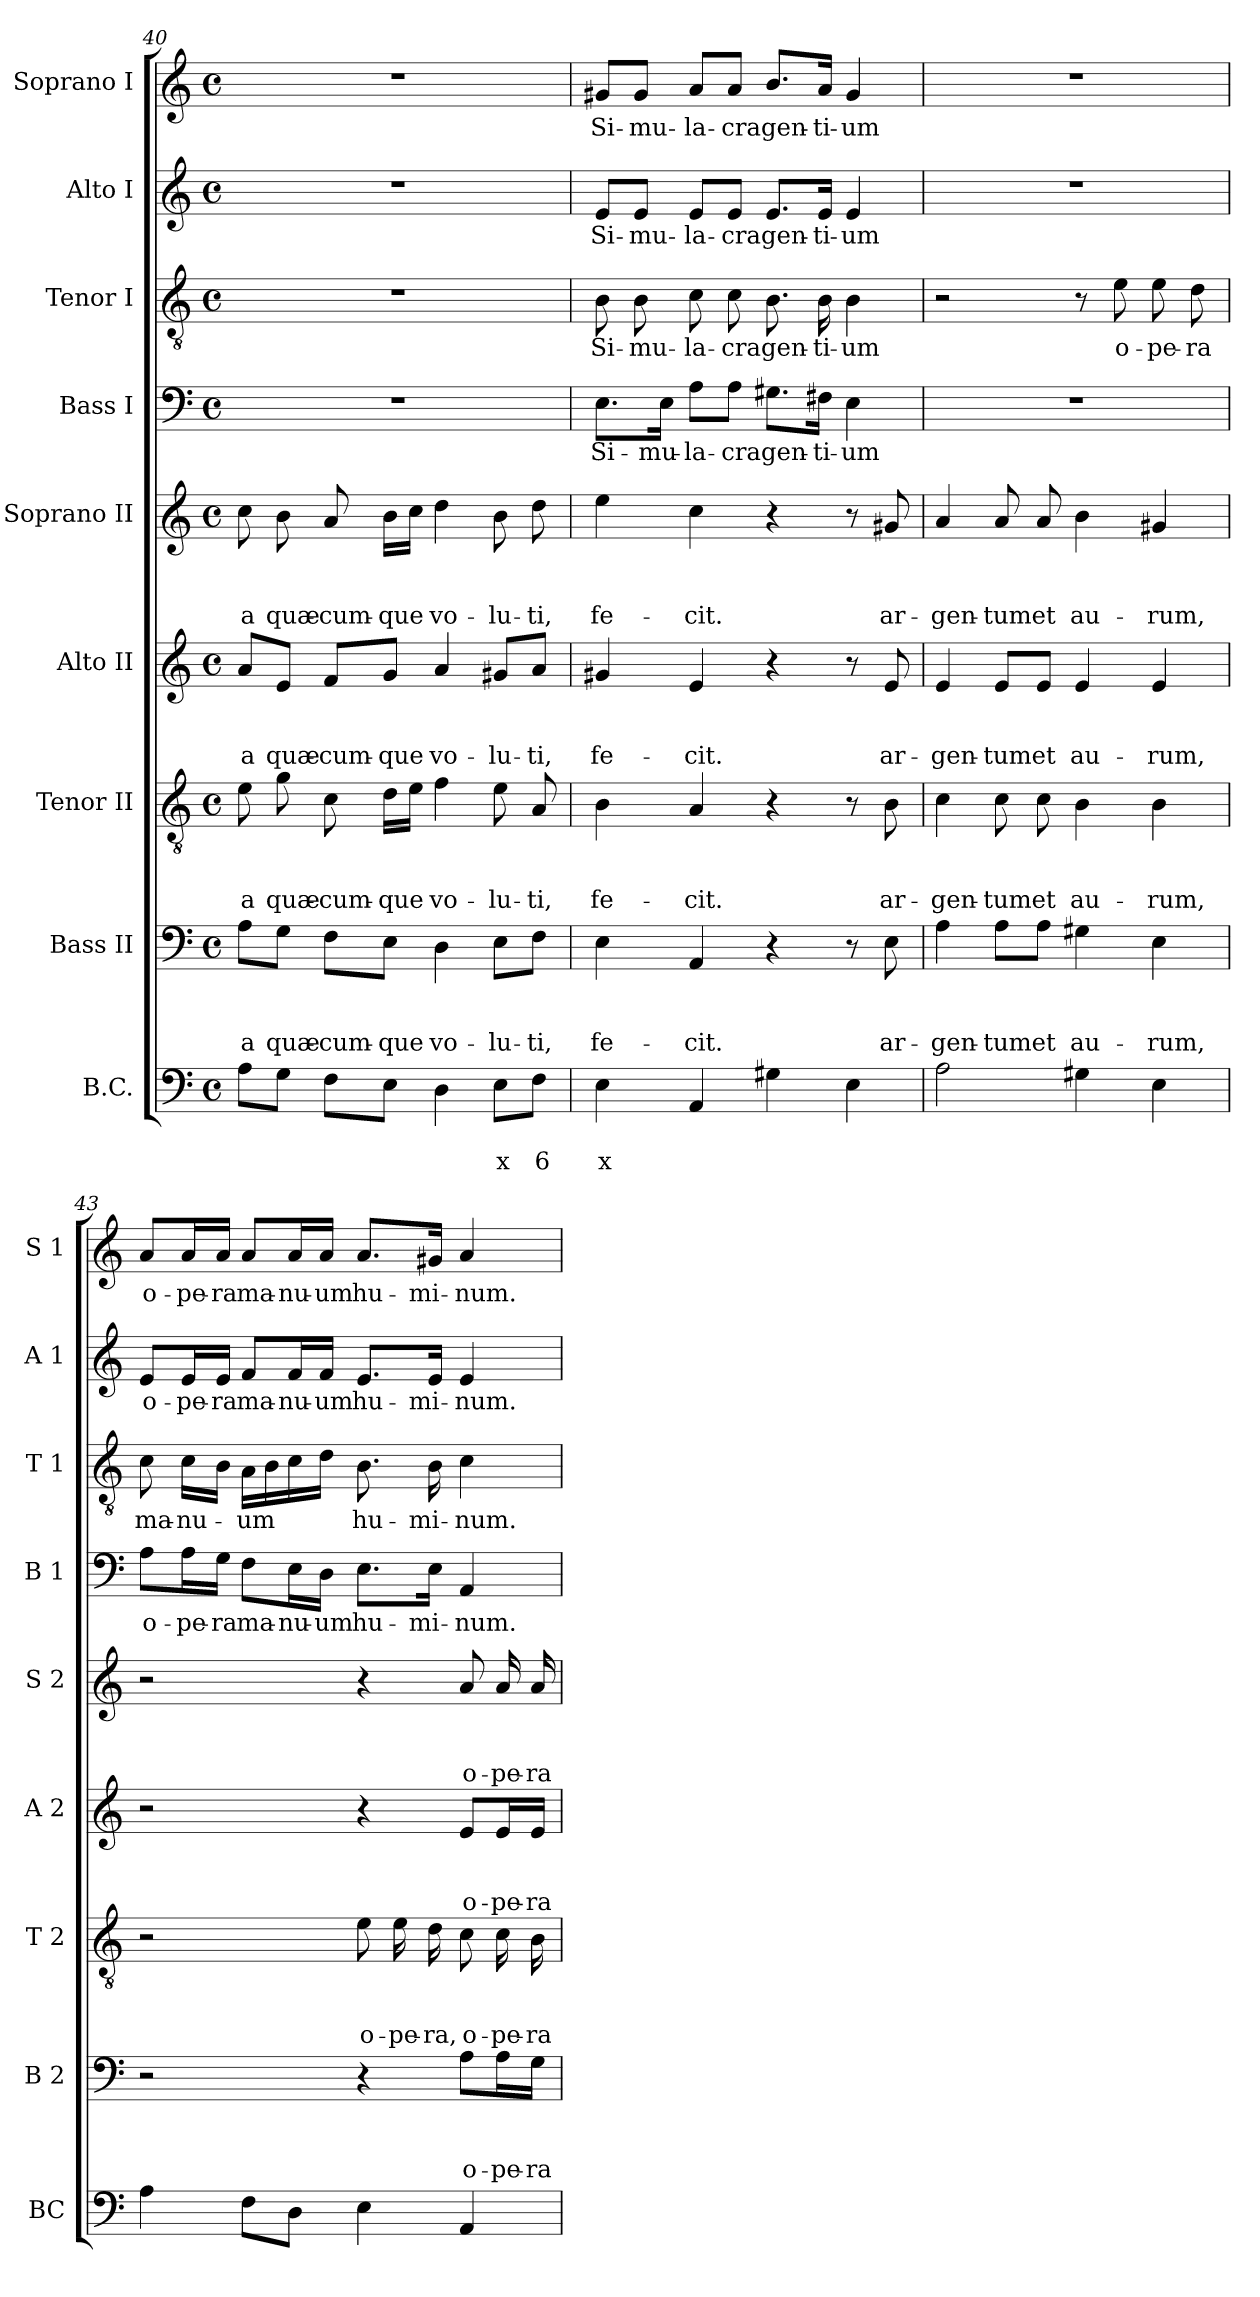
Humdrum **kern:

**kern	**text	**text	**kern	**text	**text	**text	**kern	**text	**text	**text	**kern	**text	**text	**text	**kern	**text	**text	**text	**kern	**text	**kern	**text	**kern	**text	**kern	**text
*part9	*part9	*part9	*part8	*part8	*part8	*part8	*part7	*part7	*part7	*part7	*part6	*part6	*part6	*part6	*part5	*part5	*part5	*part5	*part4	*part4	*part3	*part3	*part2	*part2	*part1	*part1
*staff9	*staff9	*staff9	*staff8	*staff8	*staff8	*staff8	*staff7	*staff7	*staff7	*staff7	*staff6	*staff6	*staff6	*staff6	*staff5	*staff5	*staff5	*staff5	*staff4	*staff4	*staff3	*staff3	*staff2	*staff2	*staff1	*staff1
*I"B.C.	*	*	*I"Bass II	*	*	*	*I"Tenor II	*	*	*	*I"Alto II	*	*	*	*I"Soprano II	*	*	*	*I"Bass I	*	*I"Tenor I	*	*I"Alto I	*	*I"Soprano I	*
*I'BC	*	*	*I'B 2	*	*	*	*I'T 2	*	*	*	*I'A 2	*	*	*	*I'S 2	*	*	*	*I'B 1	*	*I'T 1	*	*I'A 1	*	*I'S 1	*
*clefF4	*	*	*clefF4	*	*	*	*clefGv2	*	*	*	*clefG2	*	*	*	*clefG2	*	*	*	*clefF4	*	*clefGv2	*	*clefG2	*	*clefG2	*
*k[]	*	*	*k[]	*	*	*	*k[]	*	*	*	*k[]	*	*	*	*k[]	*	*	*	*k[]	*	*k[]	*	*k[]	*	*k[]	*
*C:	*	*	*C:	*	*	*	*C:	*	*	*	*C:	*	*	*	*C:	*	*	*	*C:	*	*C:	*	*C:	*	*C:	*
*M4/4	*	*	*M4/4	*	*	*	*M4/4	*	*	*	*M4/4	*	*	*	*M4/4	*	*	*	*M4/4	*	*M4/4	*	*M4/4	*	*M4/4	*
*met(c)	*	*	*met(c)	*	*	*	*met(c)	*	*	*	*met(c)	*	*	*	*met(c)	*	*	*	*met(c)	*	*met(c)	*	*met(c)	*	*met(c)	*
=40	=40	=40	=40	=40	=40	=40	=40	=40	=40	=40	=40	=40	=40	=40	=40	=40	=40	=40	=40	=40	=40	=40	=40	=40	=40	=40
!	!	!	!	!	!	!LO:LY:b	!	!	!	!LO:LY:b	!	!	!	!LO:LY:b	!	!	!	!LO:LY:b	!	!	!	!	!	!	!	!
8A\L	.	.	8A\L	.	.	-a	8e\	.	.	-a	8a/L	.	.	-a	8cc\	.	.	-a	1r	.	1r	.	1r	.	1r	.
!	!	!	!	!	!	!LO:LY:b	!	!	!	!LO:LY:b	!	!	!	!LO:LY:b	!	!	!	!LO:LY:b	!	!	!	!	!	!	!	!
8G\J	.	.	8G\J	.	.	quæ-	8g\	.	.	quæ-	8e/J	.	.	quæ-	8b\	.	.	quæ-	.	.	.	.	.	.	.	.
!	!	!	!	!	!	!LO:LY:b	!	!	!	!LO:LY:b	!	!	!	!LO:LY:b	!	!	!	!LO:LY:b	!	!	!	!	!	!	!	!
8F\L	.	.	8F\L	.	.	-cum-	8c\	.	.	-cum-	8f/L	.	.	-cum-	8a/	.	.	-cum-	.	.	.	.	.	.	.	.
!	!	!	!	!	!	!LO:LY:b	!	!	!	!LO:LY:b	!	!	!	!LO:LY:b	!	!	!	!LO:LY:b	!	!	!	!	!	!	!	!
8E\J	.	.	8E\J	.	.	-que	16d\LL	.	.	-que	8g/J	.	.	-que	16b\LL	.	.	-que	.	.	.	.	.	.	.	.
.	.	.	.	.	.	.	16e\JJ	.	.	.	.	.	.	.	16cc\JJ	.	.	.	.	.	.	.	.	.	.	.
!	!	!	!	!	!	!LO:LY:b	!	!	!	!LO:LY:b	!	!	!	!LO:LY:b	!	!	!	!LO:LY:b	!	!	!	!	!	!	!	!
4D\	.	.	4D\	.	.	vo-	4f\	.	.	vo-	4a/	.	.	vo-	4dd\	.	.	vo-	.	.	.	.	.	.	.	.
!	!	!LO:LY:b	!	!	!	!LO:LY:b	!	!	!	!LO:LY:b	!	!	!	!LO:LY:b	!	!	!	!LO:LY:b	!	!	!	!	!	!	!	!
8E\L	.	x	8E\L	.	.	-lu-	8e\	.	.	-lu-	8g#X/L	.	.	-lu-	8b\	.	.	-lu-	.	.	.	.	.	.	.	.
!	!	!LO:LY:b	!	!	!	!LO:LY:b	!	!	!	!LO:LY:b	!	!	!	!LO:LY:b	!	!	!	!LO:LY:b	!	!	!	!	!	!	!	!
8F\J	.	6	8F\J	.	.	-ti,	8A/	.	.	-ti,	8a/J	.	.	-ti,	8dd\	.	.	-ti,	.	.	.	.	.	.	.	.
!!LO:PB:g=z
=41	=41	=41	=41	=41	=41	=41	=41	=41	=41	=41	=41	=41	=41	=41	=41	=41	=41	=41	=41	=41	=41	=41	=41	=41	=41	=41
!	!	!LO:LY:b	!	!	!	!LO:LY:b	!	!	!	!LO:LY:b	!	!	!	!LO:LY:b	!	!	!	!LO:LY:b	!	!LO:LY:b	!	!LO:LY:b	!	!LO:LY:b	!	!LO:LY:b
4E\	.	x	4E\	.	.	fe-	4B\	.	.	fe-	4g#X/	.	.	fe-	4ee\	.	.	fe-	8.E\L	Si-	8B\	Si-	8e/L	Si-	8g#X/L	Si-
!	!	!	!	!	!	!	!	!	!	!	!	!	!	!	!	!	!	!	!	!	!	!LO:LY:b	!	!LO:LY:b	!	!LO:LY:b
.	.	.	.	.	.	.	.	.	.	.	.	.	.	.	.	.	.	.	.	.	8B\	-mu-	8e/J	-mu-	8g#/J	-mu-
!	!	!	!	!	!	!	!	!	!	!	!	!	!	!	!	!	!	!	!	!LO:LY:b	!	!	!	!	!	!
.	.	.	.	.	.	.	.	.	.	.	.	.	.	.	.	.	.	.	16E\Jk	-mu-	.	.	.	.	.	.
!	!	!	!	!	!	!LO:LY:b	!	!	!	!LO:LY:b	!	!	!	!LO:LY:b	!	!	!	!LO:LY:b	!	!LO:LY:b	!	!LO:LY:b	!	!LO:LY:b	!	!LO:LY:b
4AA/	.	.	4AA/	.	.	-cit.	4A/	.	.	-cit.	4e/	.	.	-cit.	4cc\	.	.	-cit.	8A\L	-la-	8c\	-la-	8e/L	-la-	8a/L	-la-
!	!	!	!	!	!	!	!	!	!	!	!	!	!	!	!	!	!	!	!	!LO:LY:b	!	!LO:LY:b	!	!LO:LY:b	!	!LO:LY:b
.	.	.	.	.	.	.	.	.	.	.	.	.	.	.	.	.	.	.	8A\J	-cra	8c\	-cra	8e/J	-cra	8a/J	-cra
!	!	!	!	!	!	!	!	!	!	!	!	!	!	!	!	!	!	!	!	!LO:LY:b	!	!LO:LY:b	!	!LO:LY:b	!	!LO:LY:b
4G#X\	.	.	4r	.	.	.	4r	.	.	.	4r	.	.	.	4r	.	.	.	8.G#X\L	gen-	8.B\	gen-	8.e/L	gen-	8.b/L	gen-
!	!	!	!	!	!	!	!	!	!	!	!	!	!	!	!	!	!	!	!	!LO:LY:b	!	!LO:LY:b	!	!LO:LY:b	!	!LO:LY:b
.	.	.	.	.	.	.	.	.	.	.	.	.	.	.	.	.	.	.	16F#X\Jk	-ti-	16B\	-ti-	16e/Jk	-ti-	16a/Jk	-ti-
!	!	!	!	!	!	!	!	!	!	!	!	!	!	!	!	!	!	!	!	!LO:LY:b	!	!LO:LY:b	!	!LO:LY:b	!	!LO:LY:b
4E\	.	.	8r	.	.	.	8r	.	.	.	8r	.	.	.	8r	.	.	.	4E\	-um	4B\	-um	4e/	-um	4g#/	-um
!	!	!	!	!	!	!LO:LY:b	!	!	!	!LO:LY:b	!	!	!	!LO:LY:b	!	!	!	!LO:LY:b	!	!	!	!	!	!	!	!
.	.	.	8E\	.	.	ar-	8B\	.	.	ar-	8e/	.	.	ar-	8g#X/	.	.	ar-	.	.	.	.	.	.	.	.
=42	=42	=42	=42	=42	=42	=42	=42	=42	=42	=42	=42	=42	=42	=42	=42	=42	=42	=42	=42	=42	=42	=42	=42	=42	=42	=42
!	!	!	!	!	!	!LO:LY:b	!	!	!	!LO:LY:b	!	!	!	!LO:LY:b	!	!	!	!LO:LY:b	!	!	!	!	!	!	!	!
2A\	.	.	4A\	.	.	-gen-	4c\	.	.	-gen-	4e/	.	.	-gen-	4a/	.	.	-gen-	1r	.	2r	.	1r	.	1r	.
!	!	!	!	!	!	!LO:LY:b	!	!	!	!LO:LY:b	!	!	!	!LO:LY:b	!	!	!	!LO:LY:b	!	!	!	!	!	!	!	!
.	.	.	8A\L	.	.	-tum	8c\	.	.	-tum	8e/L	.	.	-tum	8a/	.	.	-tum	.	.	.	.	.	.	.	.
!	!	!	!	!	!	!LO:LY:b	!	!	!	!LO:LY:b	!	!	!	!LO:LY:b	!	!	!	!LO:LY:b	!	!	!	!	!	!	!	!
.	.	.	8A\J	.	.	et	8c\	.	.	et	8e/J	.	.	et	8a/	.	.	et	.	.	.	.	.	.	.	.
!	!	!	!	!	!	!LO:LY:b	!	!	!	!LO:LY:b	!	!	!	!LO:LY:b	!	!	!	!LO:LY:b	!	!	!	!	!	!	!	!
4G#X\	.	.	4G#X\	.	.	au-	4B\	.	.	au-	4e/	.	.	au-	4b\	.	.	au-	.	.	8r	.	.	.	.	.
!	!	!	!	!	!	!	!	!	!	!	!	!	!	!	!	!	!	!	!	!	!	!LO:LY:b	!	!	!	!
.	.	.	.	.	.	.	.	.	.	.	.	.	.	.	.	.	.	.	.	.	8e\	o-	.	.	.	.
!	!	!	!	!	!	!LO:LY:b	!	!	!	!LO:LY:b	!	!	!	!LO:LY:b	!	!	!	!LO:LY:b	!	!	!	!LO:LY:b	!	!	!	!
4E\	.	.	4E\	.	.	-rum,	4B\	.	.	-rum,	4e/	.	.	-rum,	4g#X/	.	.	-rum,	.	.	8e\	-pe-	.	.	.	.
!	!	!	!	!	!	!	!	!	!	!	!	!	!	!	!	!	!	!	!	!	!	!LO:LY:b	!	!	!	!
.	.	.	.	.	.	.	.	.	.	.	.	.	.	.	.	.	.	.	.	.	8d\	-ra	.	.	.	.
=43	=43	=43	=43	=43	=43	=43	=43	=43	=43	=43	=43	=43	=43	=43	=43	=43	=43	=43	=43	=43	=43	=43	=43	=43	=43	=43
!	!	!	!	!	!	!	!	!	!	!	!	!	!	!	!	!	!	!	!	!LO:LY:b	!	!LO:LY:b	!	!LO:LY:b	!	!LO:LY:b
4A\	.	.	2r	.	.	.	2r	.	.	.	2r	.	.	.	2r	.	.	.	8A\L	o-	8c\	ma-	8e/L	o-	8a/L	o-
!	!	!	!	!	!	!	!	!	!	!	!	!	!	!	!	!	!	!	!	!LO:LY:b	!	!LO:LY:b	!	!LO:LY:b	!	!LO:LY:b
.	.	.	.	.	.	.	.	.	.	.	.	.	.	.	.	.	.	.	16A\L	-pe-	16c\LL	-nu-	16e/L	-pe-	16a/L	-pe-
!	!	!	!	!	!	!	!	!	!	!	!	!	!	!	!	!	!	!	!	!LO:LY:b	!	!	!	!LO:LY:b	!	!LO:LY:b
.	.	.	.	.	.	.	.	.	.	.	.	.	.	.	.	.	.	.	16G\JJ	-ra	16B\JJ	.	16e/JJ	-ra	16a/JJ	-ra
!	!	!	!	!	!	!	!	!	!	!	!	!	!	!	!	!	!	!	!	!LO:LY:b	!	!LO:LY:b	!	!LO:LY:b	!	!LO:LY:b
8F\L	.	.	.	.	.	.	.	.	.	.	.	.	.	.	.	.	.	.	8F\L	ma-	16A\LL	-um	8f/L	ma-	8a/L	ma-
.	.	.	.	.	.	.	.	.	.	.	.	.	.	.	.	.	.	.	.	.	16B\	.	.	.	.	.
!	!	!	!	!	!	!	!	!	!	!	!	!	!	!	!	!	!	!	!	!LO:LY:b	!	!	!	!LO:LY:b	!	!LO:LY:b
8D\J	.	.	.	.	.	.	.	.	.	.	.	.	.	.	.	.	.	.	16E\L	-nu-	16c\	.	16f/L	-nu-	16a/L	-nu-
!	!	!	!	!	!	!	!	!	!	!	!	!	!	!	!	!	!	!	!	!LO:LY:b	!	!	!	!LO:LY:b	!	!LO:LY:b
.	.	.	.	.	.	.	.	.	.	.	.	.	.	.	.	.	.	.	16D\JJ	-um	16d\JJ	.	16f/JJ	-um	16a/JJ	-um
!	!	!	!	!	!	!	!	!	!	!LO:LY:b	!	!	!	!	!	!	!	!	!	!LO:LY:b	!	!LO:LY:b	!	!LO:LY:b	!	!LO:LY:b
4E\	.	.	4r	.	.	.	8e\	.	.	o-	4r	.	.	.	4r	.	.	.	8.E\L	hu-	8.B\	hu-	8.e/L	hu-	8.a/L	hu-
!	!	!	!	!	!	!	!	!	!	!LO:LY:b	!	!	!	!	!	!	!	!	!	!	!	!	!	!	!	!
.	.	.	.	.	.	.	16e\	.	.	-pe-	.	.	.	.	.	.	.	.	.	.	.	.	.	.	.	.
!	!	!	!	!	!	!	!	!	!	!LO:LY:b	!	!	!	!	!	!	!	!	!	!LO:LY:b	!	!LO:LY:b	!	!LO:LY:b	!	!LO:LY:b
.	.	.	.	.	.	.	16d\	.	.	-ra,	.	.	.	.	.	.	.	.	16E\Jk	-mi-	16B\	-mi-	16e/Jk	-mi-	16g#X/Jk	-mi-
!	!	!	!	!	!	!LO:LY:b	!	!	!	!LO:LY:b	!	!	!	!LO:LY:b	!	!	!	!LO:LY:b	!	!LO:LY:b	!	!LO:LY:b	!	!LO:LY:b	!	!LO:LY:b
4AA/	.	.	8A\L	.	.	o-	8c\	.	.	o-	8e/L	.	.	o-	8a/	.	.	o-	4AA/	-num.	4c\	-num.	4e/	-num.	4a/	-num.
!	!	!	!	!	!	!LO:LY:b	!	!	!	!LO:LY:b	!	!	!	!LO:LY:b	!	!	!	!LO:LY:b	!	!	!	!	!	!	!	!
.	.	.	16A\L	.	.	-pe-	16c\	.	.	-pe-	16e/L	.	.	-pe-	16a/	.	.	-pe-	.	.	.	.	.	.	.	.
!	!	!	!	!	!	!LO:LY:b	!	!	!	!LO:LY:b	!	!	!	!LO:LY:b	!	!	!	!LO:LY:b	!	!	!	!	!	!	!	!
.	.	.	16G\JJ	.	.	-ra	16B\	.	.	-ra	16e/JJ	.	.	-ra	16a/	.	.	-ra	.	.	.	.	.	.	.	.
=	=	=	=	=	=	=	=	=	=	=	=	=	=	=	=	=	=	=	=	=	=	=	=	=	=	=
*-	*-	*-	*-	*-	*-	*-	*-	*-	*-	*-	*-	*-	*-	*-	*-	*-	*-	*-	*-	*-	*-	*-	*-	*-	*-	*-
